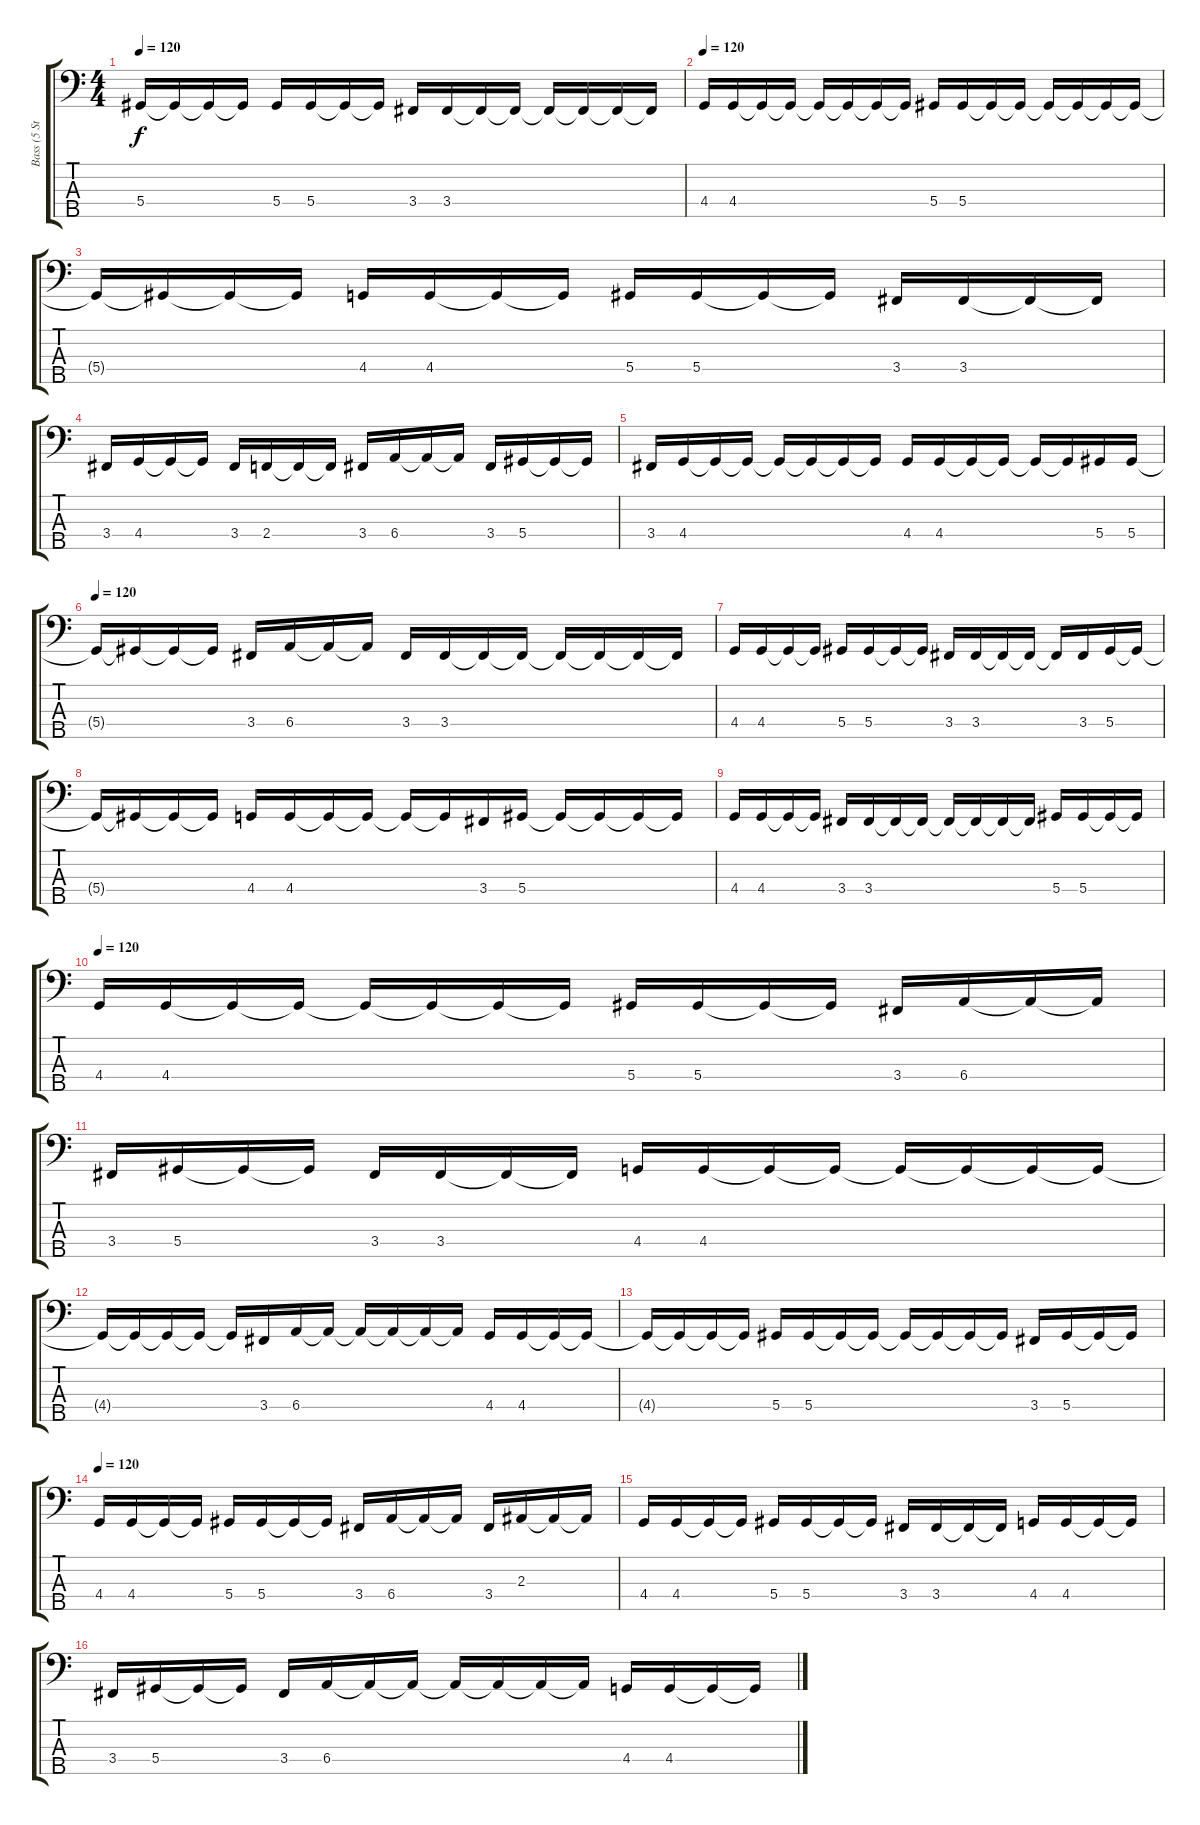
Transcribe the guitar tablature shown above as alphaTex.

\track ("Bass (5 String Bass - A#)" "Bass (5 St") {instrument electricbasspick}
\staff {score tabs}
\tuning (Gb2 Db2 Ab1 Eb1 Bb0) {hide}
\ts (4 4)
\tempo 120
\clef f4
\ks c
5.4{t}.16{dy f} 5.4{t}.16 5.4{t}.16 5.4{t}.16 5.4.16 5.4.16 5.4{t}.16 5.4{t}.16 3.4.16 3.4.16 3.4{t}.16 3.4{t}.16 3.4{t}.16 3.4{t}.16 3.4{t}.16 3.4{t}.16 |
\tempo 120
4.4.16 4.4.16 4.4{t}.16 4.4{t}.16 4.4{t}.16 4.4{t}.16 4.4{t}.16 4.4{t}.16 5.4.16 5.4.16 5.4{t}.16 5.4{t}.16 5.4{t}.16 5.4{t}.16 5.4{t}.16 5.4{t}.16 |
5.4{t}.16 5.4{t}.16 5.4{t}.16 5.4{t}.16 4.4.16 4.4.16 4.4{t}.16 4.4{t}.16 5.4.16 5.4.16 5.4{t}.16 5.4{t}.16 3.4.16 3.4.16 3.4{t}.16 3.4{t}.16 |
3.4.16 4.4.16 4.4{t}.16 4.4{t}.16 3.4.16 2.4.16 2.4{t}.16 2.4{t}.16 3.4.16 6.4.16 6.4{t}.16 6.4{t}.16 3.4.16 5.4.16 5.4{t}.16 5.4{t}.16 |
3.4.16 4.4.16 4.4{t}.16 4.4{t}.16 4.4{t}.16 4.4{t}.16 4.4{t}.16 4.4{t}.16 4.4.16 4.4.16 4.4{t}.16 4.4{t}.16 4.4{t}.16 4.4{t}.16 5.4.16 5.4.16 |
\tempo 120
5.4{t}.16 5.4{t}.16 5.4{t}.16 5.4{t}.16 3.4.16 6.4.16 6.4{t}.16 6.4{t}.16 3.4.16 3.4.16 3.4{t}.16 3.4{t}.16 3.4{t}.16 3.4{t}.16 3.4{t}.16 3.4{t}.16 |
4.4.16 4.4.16 4.4{t}.16 4.4{t}.16 5.4.16 5.4.16 5.4{t}.16 5.4{t}.16 3.4.16 3.4.16 3.4{t}.16 3.4{t}.16 3.4{t}.16 3.4.16 5.4.16 5.4{t}.16 |
5.4{t}.16 5.4{t}.16 5.4{t}.16 5.4{t}.16 4.4.16 4.4.16 4.4{t}.16 4.4{t}.16 4.4{t}.16 4.4{t}.16 3.4.16 5.4.16 5.4{t}.16 5.4{t}.16 5.4{t}.16 5.4{t}.16 |
4.4.16 4.4.16 4.4{t}.16 4.4{t}.16 3.4.16 3.4.16 3.4{t}.16 3.4{t}.16 3.4{t}.16 3.4{t}.16 3.4{t}.16 3.4{t}.16 5.4.16 5.4.16 5.4{t}.16 5.4{t}.16 |
\tempo 120
4.4.16 4.4.16 4.4{t}.16 4.4{t}.16 4.4{t}.16 4.4{t}.16 4.4{t}.16 4.4{t}.16 5.4.16 5.4.16 5.4{t}.16 5.4{t}.16 3.4.16 6.4.16 6.4{t}.16 6.4{t}.16 |
3.4.16 5.4.16 5.4{t}.16 5.4{t}.16 3.4.16 3.4.16 3.4{t}.16 3.4{t}.16 4.4.16 4.4.16 4.4{t}.16 4.4{t}.16 4.4{t}.16 4.4{t}.16 4.4{t}.16 4.4{t}.16 |
4.4{t}.16 4.4{t}.16 4.4{t}.16 4.4{t}.16 4.4{t}.16 3.4.16 6.4.16 6.4{t}.16 6.4{t}.16 6.4{t}.16 6.4{t}.16 6.4{t}.16 4.4.16 4.4.16 4.4{t}.16 4.4{t}.16 |
4.4{t}.16 4.4{t}.16 4.4{t}.16 4.4{t}.16 5.4.16 5.4.16 5.4{t}.16 5.4{t}.16 5.4{t}.16 5.4{t}.16 5.4{t}.16 5.4{t}.16 3.4.16 5.4.16 5.4{t}.16 5.4{t}.16 |
\tempo 120
4.4.16 4.4.16 4.4{t}.16 4.4{t}.16 5.4.16 5.4.16 5.4{t}.16 5.4{t}.16 3.4.16 6.4.16 6.4{t}.16 6.4{t}.16 3.4.16 2.3.16 2.3{t}.16 2.3{t}.16 |
4.4.16 4.4.16 4.4{t}.16 4.4{t}.16 5.4.16 5.4.16 5.4{t}.16 5.4{t}.16 3.4.16 3.4.16 3.4{t}.16 3.4{t}.16 4.4.16 4.4.16 4.4{t}.16 4.4{t}.16 |
3.4.16 5.4.16 5.4{t}.16 5.4{t}.16 3.4.16 6.4.16 6.4{t}.16 6.4{t}.16 6.4{t}.16 6.4{t}.16 6.4{t}.16 6.4{t}.16 4.4.16 4.4.16 4.4{t}.16 4.4{t}.16
